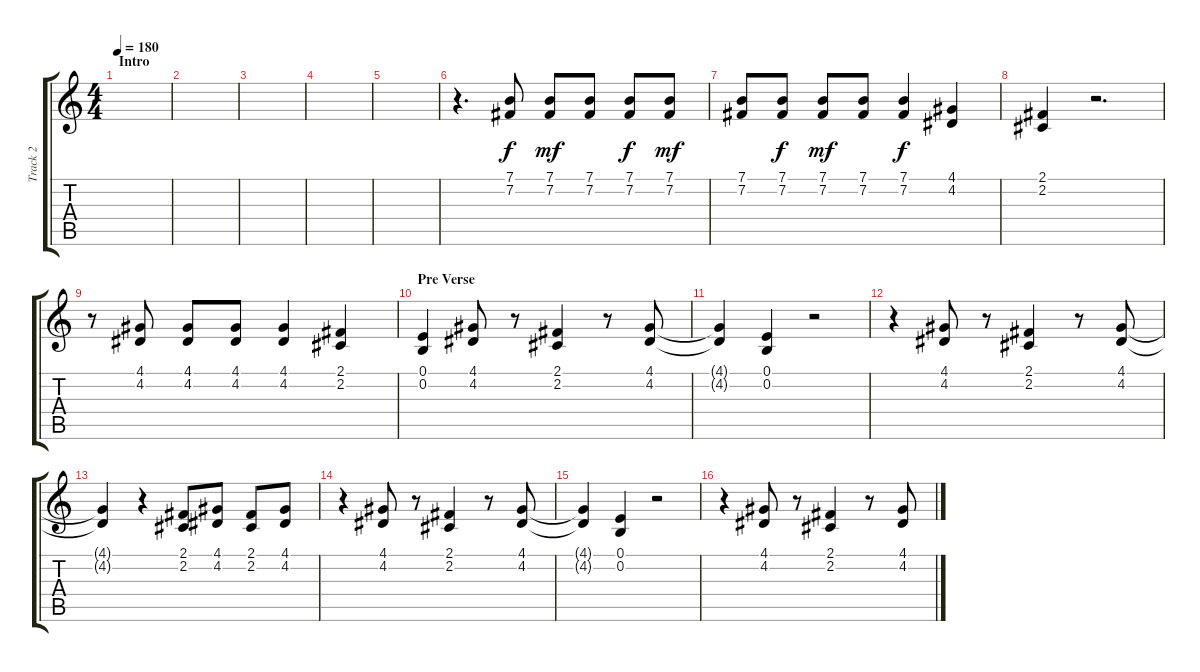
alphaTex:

\track ("Track 2" "Track 2") {instrument brasssection}
\staff {score tabs}
\tuning (E4 B3 G3 D3 A2 E2) {hide}
\ts (4 4)
\section ("" "Intro")
\tempo 180
\clef g2
\ks c
|
|
|
|
|
r.4{d} (7.1 7.2).8 (7.1 7.2).8{dy mf} (7.1 7.2).8 (7.1 7.2).8{dy f} (7.1 7.2).8{dy mf} |
(7.1 7.2).8 (7.1 7.2).8{dy f} (7.1 7.2).8{dy mf} (7.1 7.2).8 (7.1 7.2).4{dy f} (4.1 4.2).4 |
(2.1 2.2).4 r.2{d} |
r.8 (4.1 4.2).8 (4.1 4.2).8 (4.1 4.2).8 (4.1 4.2).4 (2.1 2.2).4 |
\section ("" "Pre Verse")
(0.1 0.2).4 (4.1 4.2).8 r.8 (2.1 2.2).4 r.8 (4.1 4.2).8 |
(4.1{t} 4.2{t}).4 (0.1 0.2).4 r.2 |
r.4 (4.1 4.2).8 r.8 (2.1 2.2).4 r.8 (4.1 4.2).8 |
(4.1{t} 4.2{t}).4 r.4 (2.1 2.2).8 (4.1 4.2).8 (2.1 2.2).8 (4.1 4.2).8 |
r.4 (4.1 4.2).8 r.8 (2.1 2.2).4 r.8 (4.1 4.2).8 |
(4.1{t} 4.2{t}).4 (0.1 0.2).4 r.2 |
r.4 (4.1 4.2).8 r.8 (2.1 2.2).4 r.8 (4.1 4.2).8
